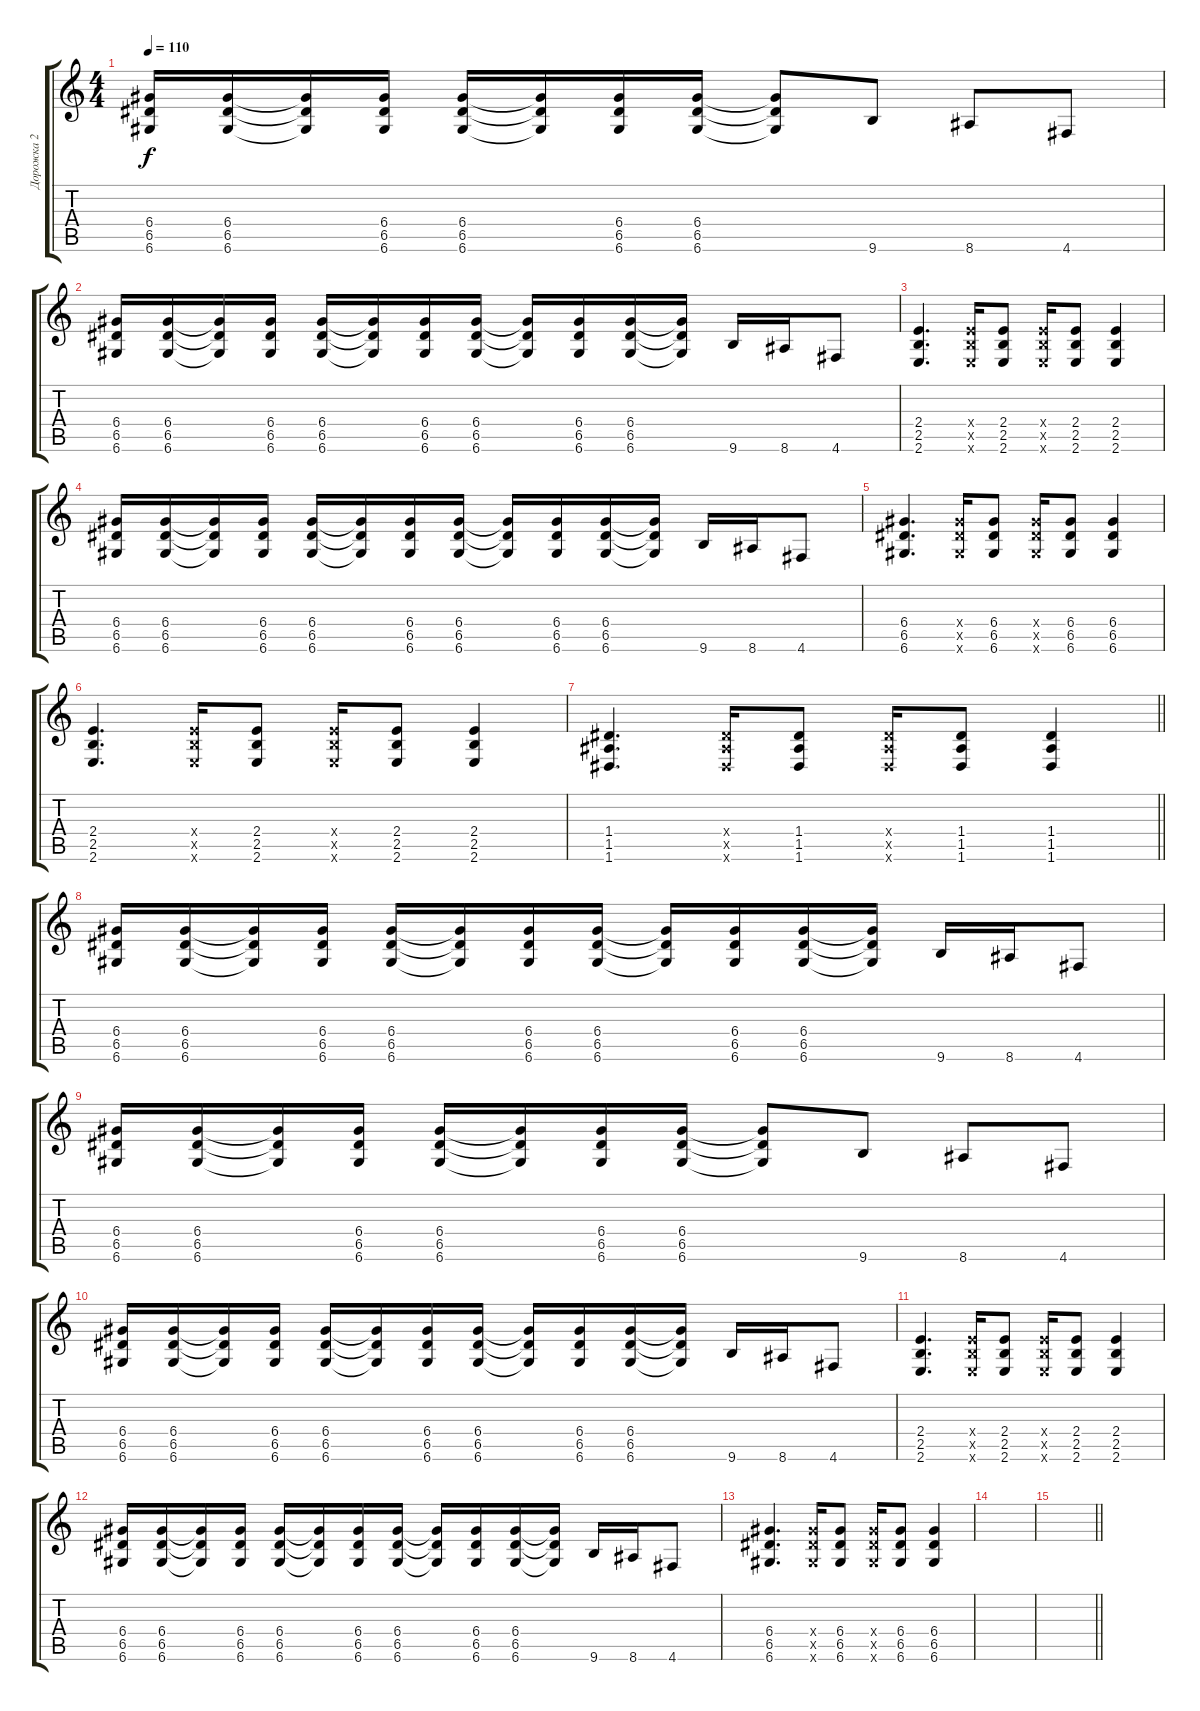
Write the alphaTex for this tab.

\track ("Дорожка 2" "Дорожка 2") {instrument distortionguitar}
\staff {score tabs}
\tuning (E4 B3 G3 D3 A2 D2) {hide}
\ts (4 4)
\tempo 110
\clef g2
\ks c
(6.4 6.5 6.6).16{dy f} (6.4 6.5 6.6).16 (6.4{t} 6.5{t} 6.6{t}).16 (6.4 6.5 6.6).16 (6.4 6.5 6.6).16 (6.4{t} 6.5{t} 6.6{t}).16 (6.4 6.5 6.6).16 (6.4 6.5 6.6).16 (6.4{t} 6.5{t} 6.6{t}).8 9.6.8 8.6.8 4.6.8 |
(6.4 6.5 6.6).16 (6.4 6.5 6.6).16 (6.4{t} 6.5{t} 6.6{t}).16 (6.4 6.5 6.6).16 (6.4 6.5 6.6).16 (6.4{t} 6.5{t} 6.6{t}).16 (6.4 6.5 6.6).16 (6.4 6.5 6.6).16 (6.4{t} 6.5{t} 6.6{t}).16 (6.4 6.5 6.6).16 (6.4 6.5 6.6).16 (6.4{t} 6.5{t} 6.6{t}).16 9.6.16 8.6.16 4.6.8 |
(2.4 2.5 2.6).4{d} (2.4{x} 2.5{x} 2.6{x}).16 (2.4 2.5 2.6).8 (2.4{x} 2.5{x} 2.6{x}).16 (2.4 2.5 2.6).8 (2.4 2.5 2.6).4 |
(6.4 6.5 6.6).16 (6.4 6.5 6.6).16 (6.4{t} 6.5{t} 6.6{t}).16 (6.4 6.5 6.6).16 (6.4 6.5 6.6).16 (6.4{t} 6.5{t} 6.6{t}).16 (6.4 6.5 6.6).16 (6.4 6.5 6.6).16 (6.4{t} 6.5{t} 6.6{t}).16 (6.4 6.5 6.6).16 (6.4 6.5 6.6).16 (6.4{t} 6.5{t} 6.6{t}).16 9.6.16 8.6.16 4.6.8 |
(6.4 6.5 6.6).4{d} (6.4{x} 6.5{x} 6.6{x}).16 (6.4 6.5 6.6).8 (6.4{x} 6.5{x} 6.6{x}).16 (6.4 6.5 6.6).8 (6.4 6.5 6.6).4 |
(2.4 2.5 2.6).4{d} (2.4{x} 2.5{x} 2.6{x}).16 (2.4 2.5 2.6).8 (2.4{x} 2.5{x} 2.6{x}).16 (2.4 2.5 2.6).8 (2.4 2.5 2.6).4 |
\barLineRight lightlight
(1.4 1.5 1.6).4{d} (1.4{x} 1.5{x} 1.6{x}).16 (1.4 1.5 1.6).8 (1.4{x} 1.5{x} 1.6{x}).16 (1.4 1.5 1.6).8 (1.4 1.5 1.6).4 |
(6.4 6.5 6.6).16 (6.4 6.5 6.6).16 (6.4{t} 6.5{t} 6.6{t}).16 (6.4 6.5 6.6).16 (6.4 6.5 6.6).16 (6.4{t} 6.5{t} 6.6{t}).16 (6.4 6.5 6.6).16 (6.4 6.5 6.6).16 (6.4{t} 6.5{t} 6.6{t}).16 (6.4 6.5 6.6).16 (6.4 6.5 6.6).16 (6.4{t} 6.5{t} 6.6{t}).16 9.6.16 8.6.16 4.6.8 |
(6.4 6.5 6.6).16 (6.4 6.5 6.6).16 (6.4{t} 6.5{t} 6.6{t}).16 (6.4 6.5 6.6).16 (6.4 6.5 6.6).16 (6.4{t} 6.5{t} 6.6{t}).16 (6.4 6.5 6.6).16 (6.4 6.5 6.6).16 (6.4{t} 6.5{t} 6.6{t}).8 9.6.8 8.6.8 4.6.8 |
(6.4 6.5 6.6).16 (6.4 6.5 6.6).16 (6.4{t} 6.5{t} 6.6{t}).16 (6.4 6.5 6.6).16 (6.4 6.5 6.6).16 (6.4{t} 6.5{t} 6.6{t}).16 (6.4 6.5 6.6).16 (6.4 6.5 6.6).16 (6.4{t} 6.5{t} 6.6{t}).16 (6.4 6.5 6.6).16 (6.4 6.5 6.6).16 (6.4{t} 6.5{t} 6.6{t}).16 9.6.16 8.6.16 4.6.8 |
(2.4 2.5 2.6).4{d} (2.4{x} 2.5{x} 2.6{x}).16 (2.4 2.5 2.6).8 (2.4{x} 2.5{x} 2.6{x}).16 (2.4 2.5 2.6).8 (2.4 2.5 2.6).4 |
(6.4 6.5 6.6).16 (6.4 6.5 6.6).16 (6.4{t} 6.5{t} 6.6{t}).16 (6.4 6.5 6.6).16 (6.4 6.5 6.6).16 (6.4{t} 6.5{t} 6.6{t}).16 (6.4 6.5 6.6).16 (6.4 6.5 6.6).16 (6.4{t} 6.5{t} 6.6{t}).16 (6.4 6.5 6.6).16 (6.4 6.5 6.6).16 (6.4{t} 6.5{t} 6.6{t}).16 9.6.16 8.6.16 4.6.8 |
(6.4 6.5 6.6).4{d} (6.4{x} 6.5{x} 6.6{x}).16 (6.4 6.5 6.6).8 (6.4{x} 6.5{x} 6.6{x}).16 (6.4 6.5 6.6).8 (6.4 6.5 6.6).4 |
|
\barLineRight lightlight
